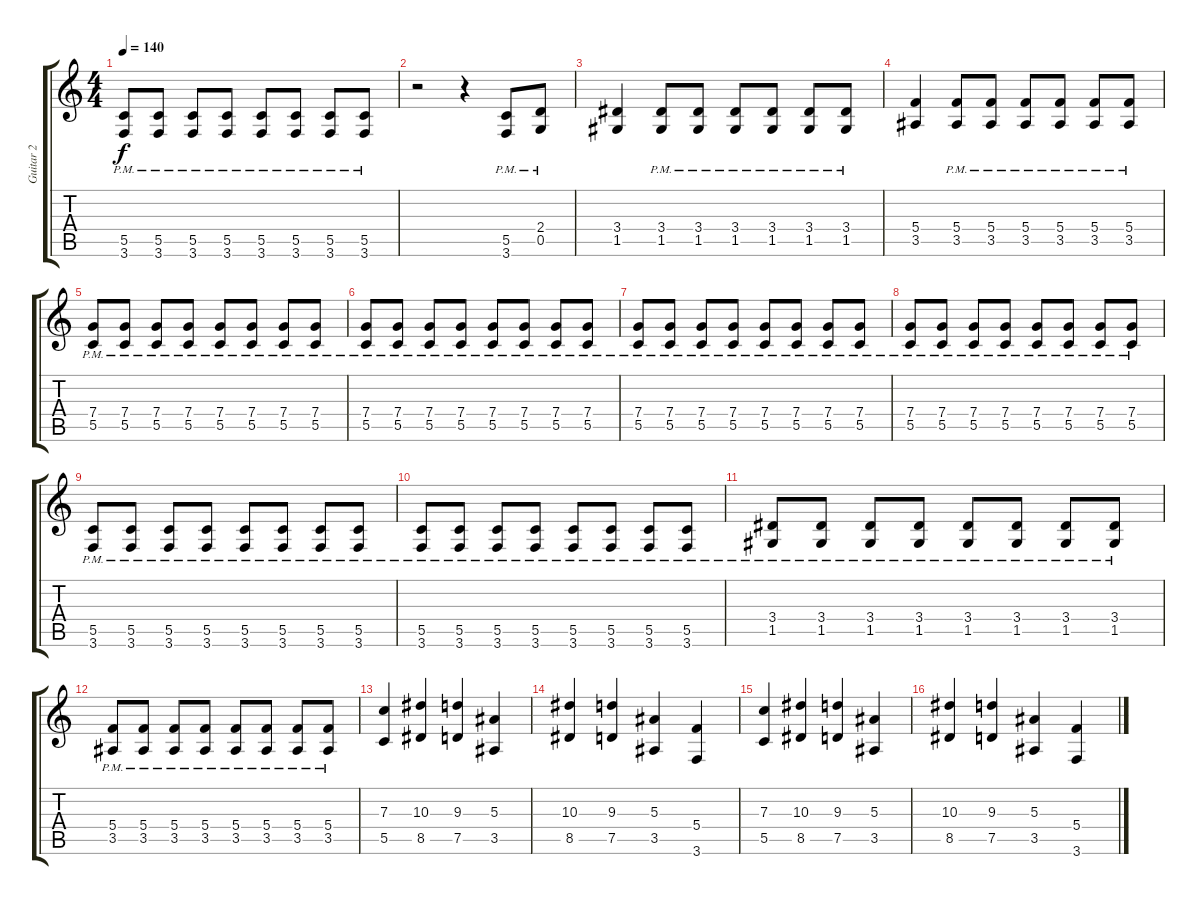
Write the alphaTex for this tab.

\track ("Guitar 2" "Guitar 2") {instrument distortionguitar}
\staff {score tabs}
\tuning (D4 A3 F3 C3 G2 D2) {hide}
\ts (4 4)
\tempo 140
\clef g2
\ks c
(5.5{pm} 3.6{pm}).8{dy f} (5.5{pm} 3.6{pm}).8 (5.5{pm} 3.6{pm}).8 (5.5{pm} 3.6{pm}).8 (5.5{pm} 3.6{pm}).8 (5.5{pm} 3.6{pm}).8 (5.5{pm} 3.6{pm}).8 (5.5{pm} 3.6{pm}).8 |
r.2 r.4 (5.5{pm} 3.6{pm}).8 (2.4{pm} 0.5{pm}).8 |
(3.4 1.5).4 (3.4{pm} 1.5{pm}).8 (3.4{pm} 1.5{pm}).8 (3.4{pm} 1.5{pm}).8 (3.4{pm} 1.5{pm}).8 (3.4{pm} 1.5{pm}).8 (3.4{pm} 1.5{pm}).8 |
(5.4 3.5).4 (5.4{pm} 3.5{pm}).8 (5.4{pm} 3.5{pm}).8 (5.4{pm} 3.5{pm}).8 (5.4{pm} 3.5{pm}).8 (5.4{pm} 3.5{pm}).8 (5.4{pm} 3.5{pm}).8 |
(7.4{pm} 5.5{pm}).8 (7.4{pm} 5.5{pm}).8 (7.4{pm} 5.5{pm}).8 (7.4{pm} 5.5{pm}).8 (7.4{pm} 5.5{pm}).8 (7.4{pm} 5.5{pm}).8 (7.4{pm} 5.5{pm}).8 (7.4{pm} 5.5{pm}).8 |
(7.4{pm} 5.5{pm}).8 (7.4{pm} 5.5{pm}).8 (7.4{pm} 5.5{pm}).8 (7.4{pm} 5.5{pm}).8 (7.4{pm} 5.5{pm}).8 (7.4{pm} 5.5{pm}).8 (7.4{pm} 5.5{pm}).8 (7.4{pm} 5.5{pm}).8 |
(7.4{pm} 5.5{pm}).8 (7.4{pm} 5.5{pm}).8 (7.4{pm} 5.5{pm}).8 (7.4{pm} 5.5{pm}).8 (7.4{pm} 5.5{pm}).8 (7.4{pm} 5.5{pm}).8 (7.4{pm} 5.5{pm}).8 (7.4{pm} 5.5{pm}).8 |
(7.4{pm} 5.5{pm}).8 (7.4{pm} 5.5{pm}).8 (7.4{pm} 5.5{pm}).8 (7.4{pm} 5.5{pm}).8 (7.4{pm} 5.5{pm}).8 (7.4{pm} 5.5{pm}).8 (7.4{pm} 5.5{pm}).8 (7.4{pm} 5.5{pm}).8 |
(5.5{pm} 3.6{pm}).8 (5.5{pm} 3.6{pm}).8 (5.5{pm} 3.6{pm}).8 (5.5{pm} 3.6{pm}).8 (5.5{pm} 3.6{pm}).8 (5.5{pm} 3.6{pm}).8 (5.5{pm} 3.6{pm}).8 (5.5{pm} 3.6{pm}).8 |
(5.5{pm} 3.6{pm}).8 (5.5{pm} 3.6{pm}).8 (5.5{pm} 3.6{pm}).8 (5.5{pm} 3.6{pm}).8 (5.5{pm} 3.6{pm}).8 (5.5{pm} 3.6{pm}).8 (5.5{pm} 3.6{pm}).8 (5.5{pm} 3.6{pm}).8 |
(3.4{pm} 1.5{pm}).8 (3.4{pm} 1.5{pm}).8 (3.4{pm} 1.5{pm}).8 (3.4{pm} 1.5{pm}).8 (3.4{pm} 1.5{pm}).8 (3.4{pm} 1.5{pm}).8 (3.4{pm} 1.5{pm}).8 (3.4{pm} 1.5{pm}).8 |
(5.4{pm} 3.5{pm}).8 (5.4{pm} 3.5{pm}).8 (5.4{pm} 3.5{pm}).8 (5.4{pm} 3.5{pm}).8 (5.4{pm} 3.5{pm}).8 (5.4{pm} 3.5{pm}).8 (5.4{pm} 3.5{pm}).8 (5.4{pm} 3.5{pm}).8 |
(7.3 5.5).4 (10.3 8.5).4 (9.3 7.5).4 (5.3 3.5).4 |
(10.3 8.5).4 (9.3 7.5).4 (5.3 3.5).4 (5.4 3.6).4 |
(7.3 5.5).4 (10.3 8.5).4 (9.3 7.5).4 (5.3 3.5).4 |
(10.3 8.5).4 (9.3 7.5).4 (5.3 3.5).4 (5.4 3.6).4
